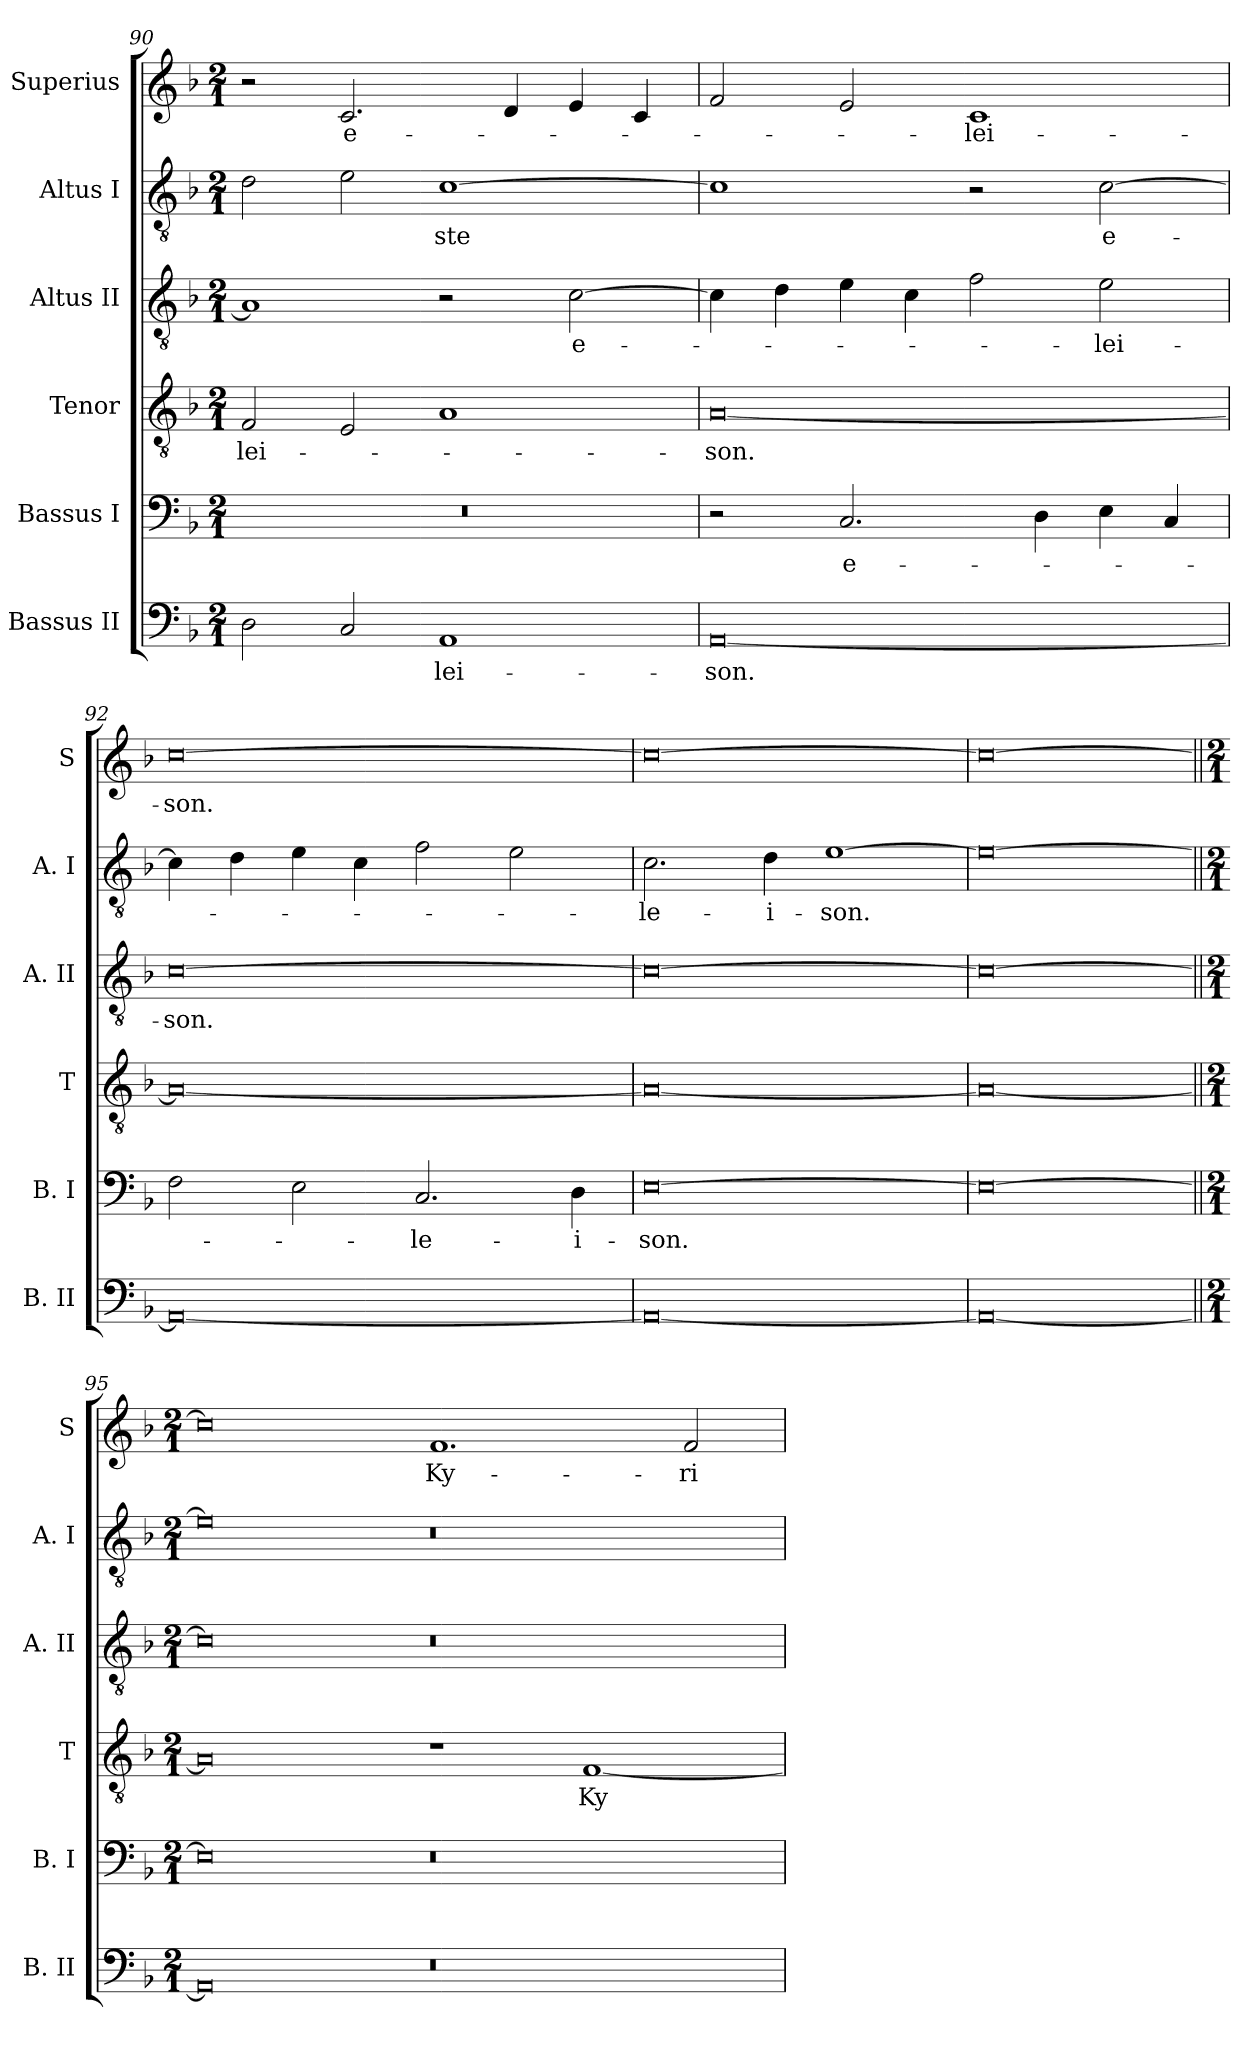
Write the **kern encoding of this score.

**kern	**text	**kern	**text	**kern	**text	**kern	**text	**kern	**text	**kern	**text
*part6	*part6	*part5	*part5	*part4	*part4	*part3	*part3	*part2	*part2	*part1	*part1
*staff6	*staff6	*staff5	*staff5	*staff4	*staff4	*staff3	*staff3	*staff2	*staff2	*staff1	*staff1
*I"Bassus II	*	*I"Bassus I	*	*I"Tenor	*	*I"Altus II	*	*I"Altus I	*	*I"Superius	*
*I'B. II	*	*I'B. I	*	*I'T	*	*I'A. II	*	*I'A. I	*	*I'S	*
*clefF4	*	*clefF4	*	*clefGv2	*	*clefGv2	*	*clefGv2	*	*clefG2	*
*k[b-]	*	*k[b-]	*	*k[b-]	*	*k[b-]	*	*k[b-]	*	*k[b-]	*
*F:	*	*F:	*	*F:	*	*F:	*	*F:	*	*F:	*
*M2/1	*	*M2/1	*	*M2/1	*	*M2/1	*	*M2/1	*	*M2/1	*
=90	=90	=90	=90	=90	=90	=90	=90	=90	=90	=90	=90
2D	.	0r	.	2F	-lei-	1A]	.	2d	.	2r	.
2C	.	.	.	2E	.	.	.	2e	.	2.c	e-
1AA	-lei-	.	.	1A	.	2r	.	[1c	-ste	.	.
.	.	.	.	.	.	.	.	.	.	4d	.
.	.	.	.	.	.	[2c	e-	.	.	4e	.
.	.	.	.	.	.	.	.	.	.	4c	.
=91	=91	=91	=91	=91	=91	=91	=91	=91	=91	=91	=91
[0AA	-son.	2r	.	[0A	-son.	4c]	.	1c]	.	2f	.
.	.	.	.	.	.	4d	.	.	.	.	.
.	.	2.C	e-	.	.	4e	.	.	.	2e	.
.	.	.	.	.	.	4c	.	.	.	.	.
.	.	.	.	.	.	2f	.	2r	.	1c	-lei-
.	.	4D	.	.	.	.	.	.	.	.	.
.	.	4E	.	.	.	2e	-lei-	[2c	e-	.	.
.	.	4C	.	.	.	.	.	.	.	.	.
=92	=92	=92	=92	=92	=92	=92	=92	=92	=92	=92	=92
0AA_	.	2F	.	0A_	.	[0c	-son.	4c]	.	[0cc	-son.
.	.	.	.	.	.	.	.	4d	.	.	.
.	.	2E	.	.	.	.	.	4e	.	.	.
.	.	.	.	.	.	.	.	4c	.	.	.
.	.	2.C	-le-	.	.	.	.	2f	.	.	.
.	.	.	.	.	.	.	.	2e	.	.	.
.	.	4D	-i-	.	.	.	.	.	.	.	.
=93	=93	=93	=93	=93	=93	=93	=93	=93	=93	=93	=93
0AA_	.	[0E	-son.	0A_	.	0c_	.	2.c	-le-	0cc_	.
.	.	.	.	.	.	.	.	4d	-i-	.	.
.	.	.	.	.	.	.	.	[1e	-son.	.	.
=94	=94	=94	=94	=94	=94	=94	=94	=94	=94	=94	=94
0AA_	.	0E_	.	0A_	.	0c_	.	0e_	.	0cc_	.
=95||	=95||	=95||	=95||	=95||	=95||	=95||	=95||	=95||	=95||	=95||	=95||
*M2/1	*	*M2/1	*	*M2/1	*	*M2/1	*	*M2/1	*	*M2/1	*
0AA]	.	0E]	.	0A]	.	0c]	.	0e]	.	0cc]	.
0r	.	0r	.	1r	.	0r	.	0r	.	1.f	Ky-
.	.	.	.	[1F	Ky-	.	.	.	.	.	.
.	.	.	.	.	.	.	.	.	.	2f	-ri-
=	=	=	=	=	=	=	=	=	=	=	=
*-	*-	*-	*-	*-	*-	*-	*-	*-	*-	*-	*-
